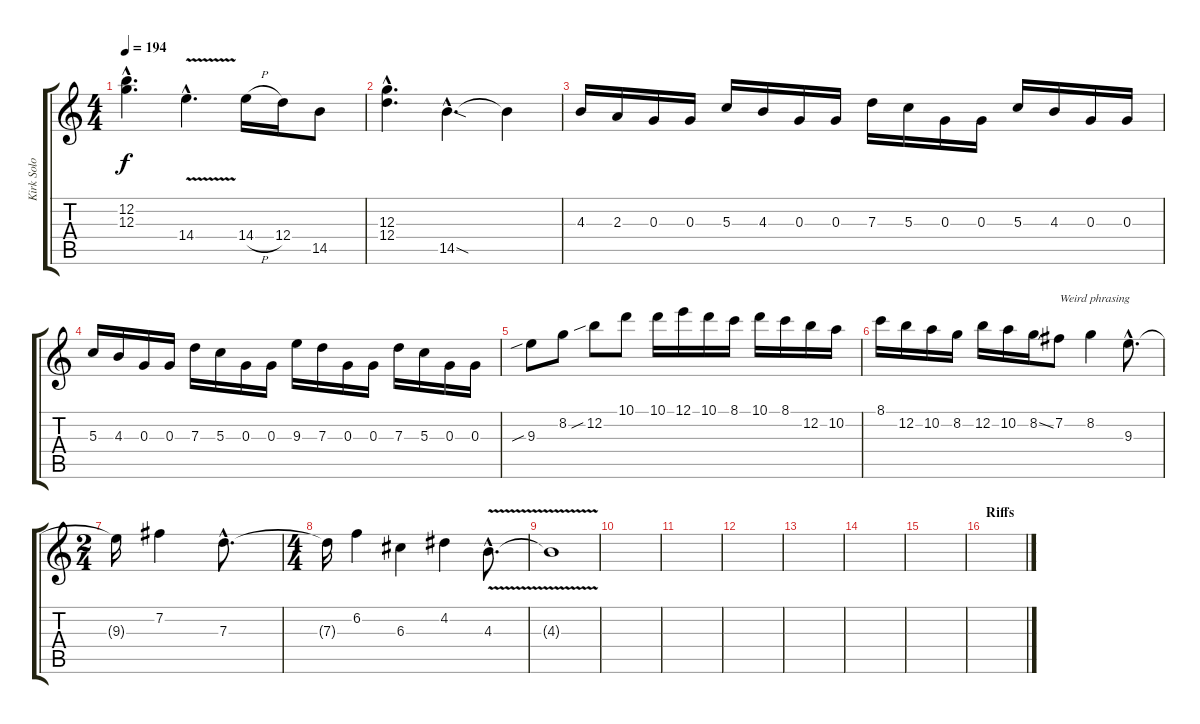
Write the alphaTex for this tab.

\track ("Kirk Solo" "Kirk Solo") {instrument distortionguitar}
\staff {score tabs}
\tuning (E4 B3 G3 D3 A2 E2) {hide}
\ts (4 4)
\tempo 194
\clef g2
\ks c
(12.2{hac} 12.3{hac}).4{d dy f} 14.4{v hac}.4{d} 14.4{h}.16 12.4.16 14.5.8 |
(12.3{hac} 12.4{hac}).4{d} 14.5{sod hac}.4{d} 14.5{t}.4 |
4.3.16 2.3.16 0.3.16 0.3.16 5.3.16 4.3.16 0.3.16 0.3.16 7.3.16 5.3.16 0.3.16 0.3.16 5.3.16 4.3.16 0.3.16 0.3.16 |
5.3.16 4.3.16 0.3.16 0.3.16 7.3.16 5.3.16 0.3.16 0.3.16 9.3.16 7.3.16 0.3.16 0.3.16 7.3.16 5.3.16 0.3.16 0.3.16 |
9.3{sib}.8 8.2.8 12.2{sib}.8 10.1.8 10.1.16 12.1.16 10.1.16 8.1.16 10.1.16 8.1.16 12.2.16 10.2.16 |
8.1.16 12.2.16 10.2.16 8.2.16 12.2.16 10.2.16 8.2{ss}.16 7.2.8{txt "Weird phrasing"} 8.2.4 9.3{hac}.8{d} |
\ts (2 4)
9.3{t}.16 7.2.4 7.3{hac}.8{d} |
\ts (4 4)
7.3{t}.16 6.2.4 6.3.4 4.2.4 4.3{v hac}.8{d} |
4.3{t}.1 |
|
|
|
|
|
|
\section ("" "Riffs")
